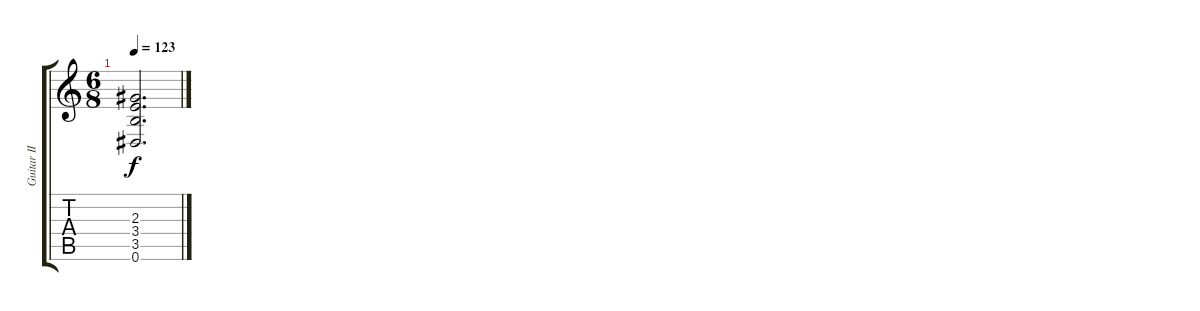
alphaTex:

\track ("Guitar II" "Guitar II") {instrument overdrivenguitar}
\staff {score tabs}
\tuning (Eb4 Bb3 Gb3 Db3 Ab2 Eb2) {hide}
\ts (6 8)
\tempo 123
\clef g2
\ks c
(2.3{t} 3.4{t} 3.5{t} 0.6{t}).2{d dy f}
